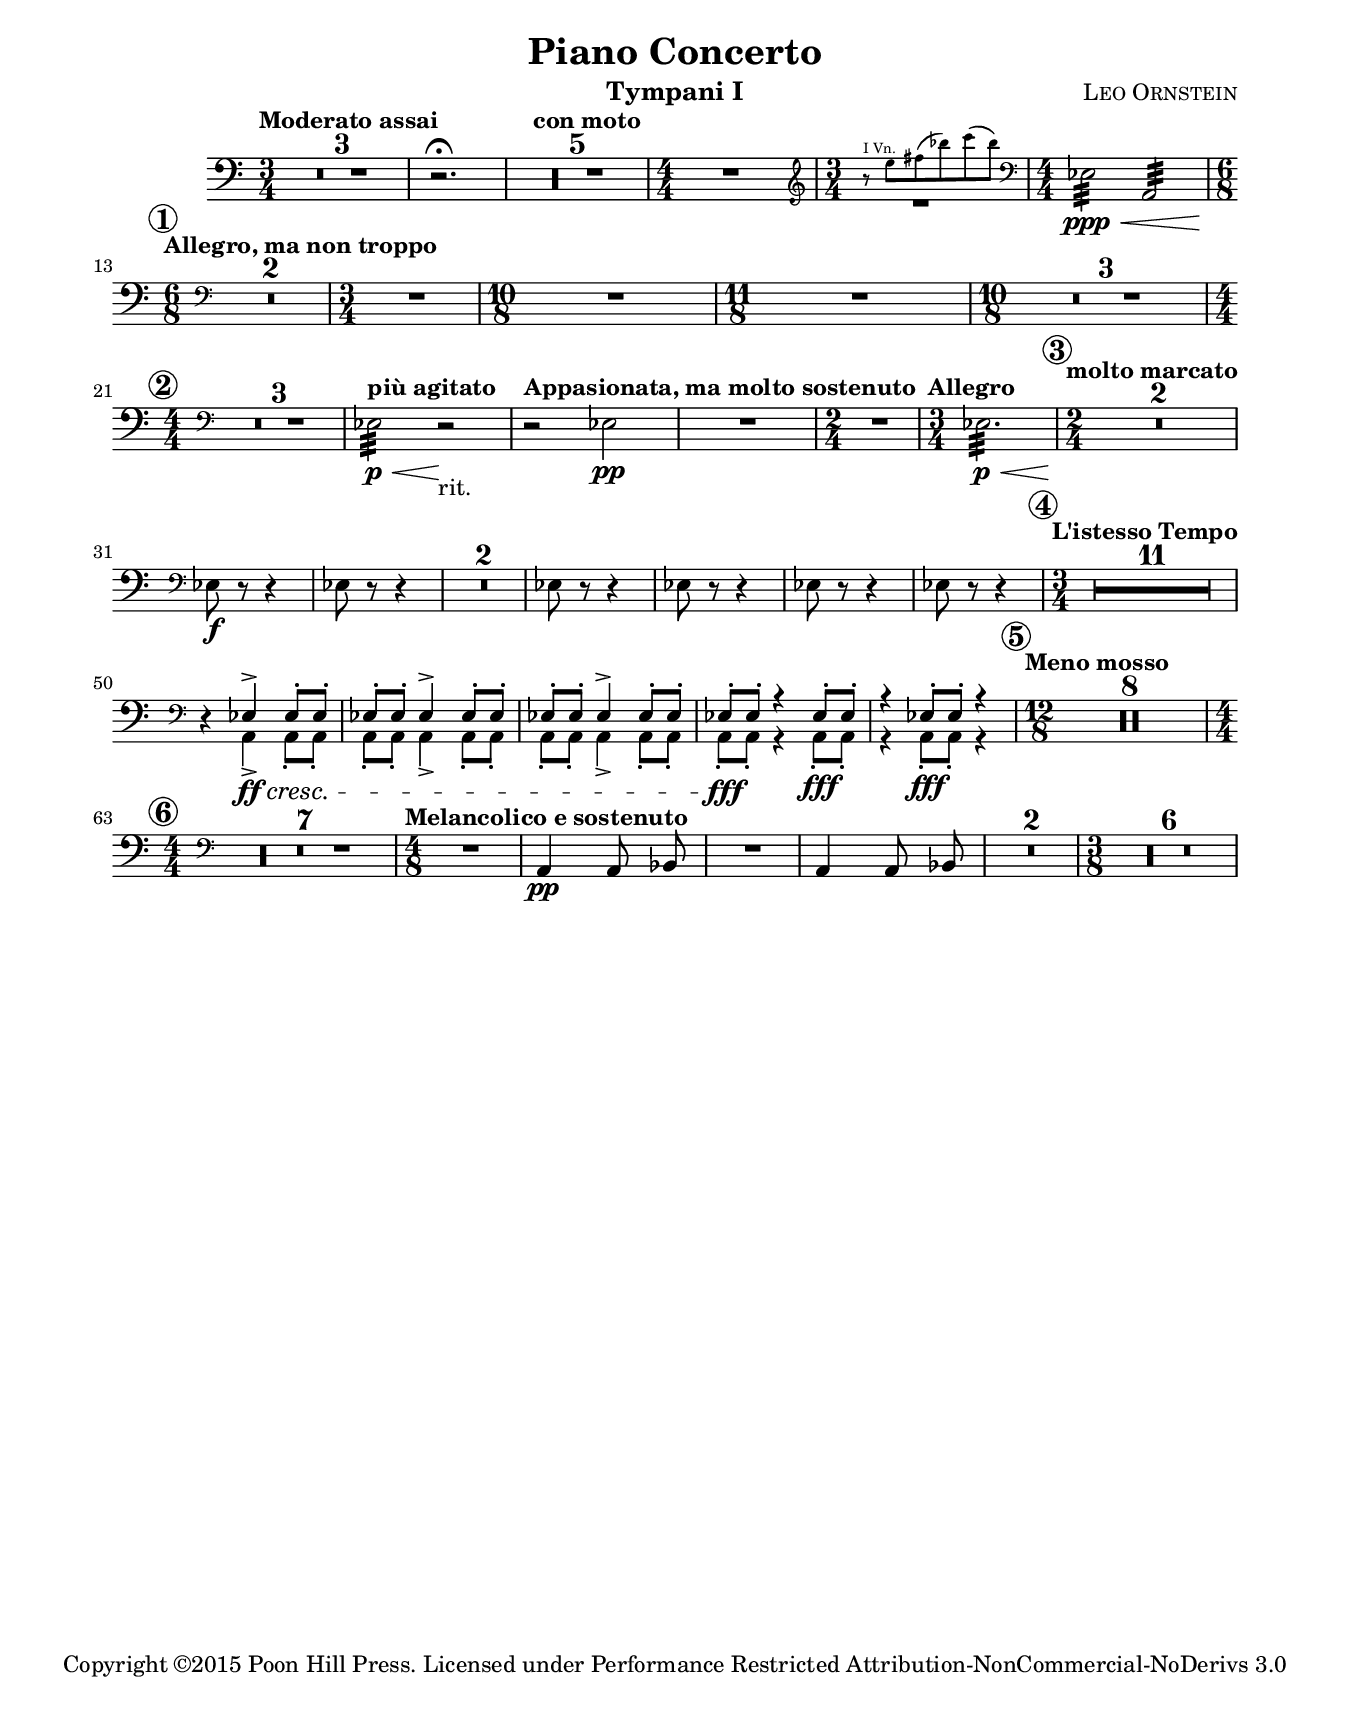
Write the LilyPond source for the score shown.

%%% Leo Ornstein - Piano Concerto (S824)
%%%
%%% Musical material Copyright (c) 2015 Poon Hill Press
%%% License: Performance Restricted Attribution-NonCommercial-NoDerivs 3.0
%%% The full text can be found in the LICENSE file with this code. It can be
%%% downloaded at https://imslp.org/wiki/Permissible_IMSLP_Licenses_(Various)

\version "2.23.82"

\include "common.ily"

instrumentName = "Tympani I"

%% Set the part size to U.S. standard 9"x12".
\paper {
	#(set-paper-size "arch a")
	top-margin = 0.5\in
	bottom-margin = 0.5\in
	left-margin = 0.75\in
	right-margin = 0.75\in
}

\header {
	title = \hdrTitle
	composer = \hdrComposer
	instrument = \instrumentName
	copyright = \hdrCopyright
}

%%% First movement

\include "mvmt1/I-common.ily"
%% Tympani

%%% FIXME: Figure out a good way to write the starting pitches into the part.

%%% Section AA - mm. 1-4
%%% Tacet

%%% Section AB - mm. 5-12

Tympani_I_mvmt_I_AB_AC = \relative c'' {
	\tempo "con moto"
	R2.*5
	\time 4/4
	R1
	\time 3/4
	\tag #'Score { R2. }
	\tag #'Part {
		<<
			\new CueVoice {
				\cueClef "treble" r8^"I Vn." e fis( bes) c( bes)
				\cueClef "bass"
			}
			\new Voice {
				\voiceTwo
				R2.
			}
		>>
	}
	\time 4/4
	ees,,,2:32\ppp\< a,2:32
	%% Have to manually put NULL_I_AC here to place a crescendo stop.
	\mark #1 \tempo "Allegro, ma non troppo" \time 6/8 R2.*2\! \time 3/4 R2.
}

Tympani_II_mvmt_I_AB = \relative c {
	d4\mf r2
	d4\mf r2
	R2.*2
	% EDIT: ppp or mf? Part was changed to mf.
	c2.:32\ppp
	\time 4/4
	R1
	\time 3/4
	c2.:32
	\time 4/4
	R1
}

%%% Section AD = mm. 16-20
%%% Tacet

%%% Section AE = mm. 21-24

Tympani_I_mvmt_I_AE = \relative c {
	\mark #2
	\time 4/4
	R1*3
	\tempo "più agitato"
	ees2:32\p\< r2\!_"rit."
}

Tympani_II_mvmt_I_AE = \relative c {
	\mark #2
	\time 4/4
	R1*3
	\tempo "più agitato"
	r2 d2:32_\mf\<_"rit."
}

%%% Section AF = mm. 25-28

Tympani_I_mvmt_I_AF = \relative c {
	\tempo "Appasionata, ma molto sostenuto"
	r2 ees\pp
	R1
	\time 2/4
	R2
	\time 3/4
	\tempo "Allegro"
	ees2.:32\p\<
}

Tympani_II_mvmt_I_AF = \relative c {
	\tempo "Appasionata, ma molto sostenuto"
	c2\mp r2
	R1
	\time 2/4
	R2
	\time 3/4
	\tempo "Allegro"
	R2.
}

%%% Section AG = mm. 29-38 (Rehersal 3)

Tympani_I_mvmt_I_AG = \relative c {
	\mark #3
	\time 2/4
	\tempo "molto marcato"
	R2*2\!
	ees8\f r8 r4
	ees8 r8 r4
	R2*2
	\repeat unfold 4 { ees8 r8 r4 }
}

Tympani_II_mvmt_I_AG = \relative c {
	\mark #3
	\time 2/4
	\tempo "molto marcato"
	d8\f r8 r4
	d8 r8 r4
	R2*2
	\repeat unfold 2 { d8 r8 r4 }
	R2*4
}

%%% Section AH = mm. 39-54 (Rehersal 4)

Tympani_I_mvmt_I_AH = \relative c {
	\mark #4
	\time 3/4
	\tempo "L'istesso Tempo"
	R2.*11
	r4
	<<
		\new Voice {
			\voiceOne
			ees4-> ees8-. ees-.
			\repeat unfold 2 { ees8-. ees-. ees4-> ees8-. ees-. }
			ees-. ees-. r4 ees8-. ees-.
			r4 ees8-. ees-. r4
		}
		\new Voice {
			\voiceTwo
			a,4->\ff\cresc a8-. a-.
			\repeat unfold 2 { a8-. a-. a4-> a8-. a-. }
			a-.\fff a-. r4 a8-.\fff a-.
			r4 a8-.\fff a-. r4
		}
	>>
}

Tympani_II_mvmt_I_AH = \relative c {
	\mark #4
	\time 3/4
	\tempo "L'istesso Tempo"
	d4->\pp d8-.[ d-.] d-.[ d-.]
	\repeat unfold 4 { d4-> d8-.[ d-.] d-.[ d-.] }
	d4 c-> c8-. c-.
	c-. c-. c4->\cresc c8-. c-.
	\repeat unfold 4 { c-. c-. c4-> c8-. c-. }
	c-. c-.\! r2
	\tempo "broaden"
	R2.*4
}

%%% Section AI = mm. 55-62 (Rehersal 5)
%%% Tacet

%%% Section AJ = mm. 63-69 (Rehersal 6)
%%% Tacet

%%% Section AK = mm. 70-81

Tympani_I_mvmt_I_AK = \relative c {
	\time 4/8
	\tempo "Melancolico e sostenuto"
	R2
	\autoBeamOff
	a4\pp a8 bes
	R2
	a4 a8 bes
	\autoBeamOn
	R2*2
	\time 3/8
	R4.*6
}

Tympani_II_mvmt_I_AK = \relative c, {
	\time 4/8
	\tempo "Melancolico e sostenuto"
	fis4.\pp fis8
	R2
	fis4. fis8
	R2*3
	\time 3/8
	R4.*6
}


%%% Final assembly

Tympani_I_mvmt_I = { \clef bass \NULL_I_AA \Tympani_I_mvmt_I_AB_AC \NULL_I_AD \Tympani_I_mvmt_I_AE \Tympani_I_mvmt_I_AF \Tympani_I_mvmt_I_AG
		\Tympani_I_mvmt_I_AH \NULL_I_AI \NULL_I_AJ \Tympani_I_mvmt_I_AK }
Tympani_II_mvmt_I = { \clef bass \NULL_I_AA \Tympani_II_mvmt_I_AB \NULL_I_AC \NULL_I_AD \Tympani_II_mvmt_I_AE \Tympani_II_mvmt_I_AF
		\Tympani_II_mvmt_I_AG \Tympani_II_mvmt_I_AH \NULL_I_AI \NULL_I_AJ \Tympani_II_mvmt_I_AK }


\score {
	\new Staff \compressMMRests  \keepWithTag #'Part { \markLengthOn \Tympani_I_mvmt_I }
	\layout {
	\context {
		\Score
			rehearsalMarkFormatter = #format-mark-circle-numbers
			\numericTimeSignature
	}
  }
}
